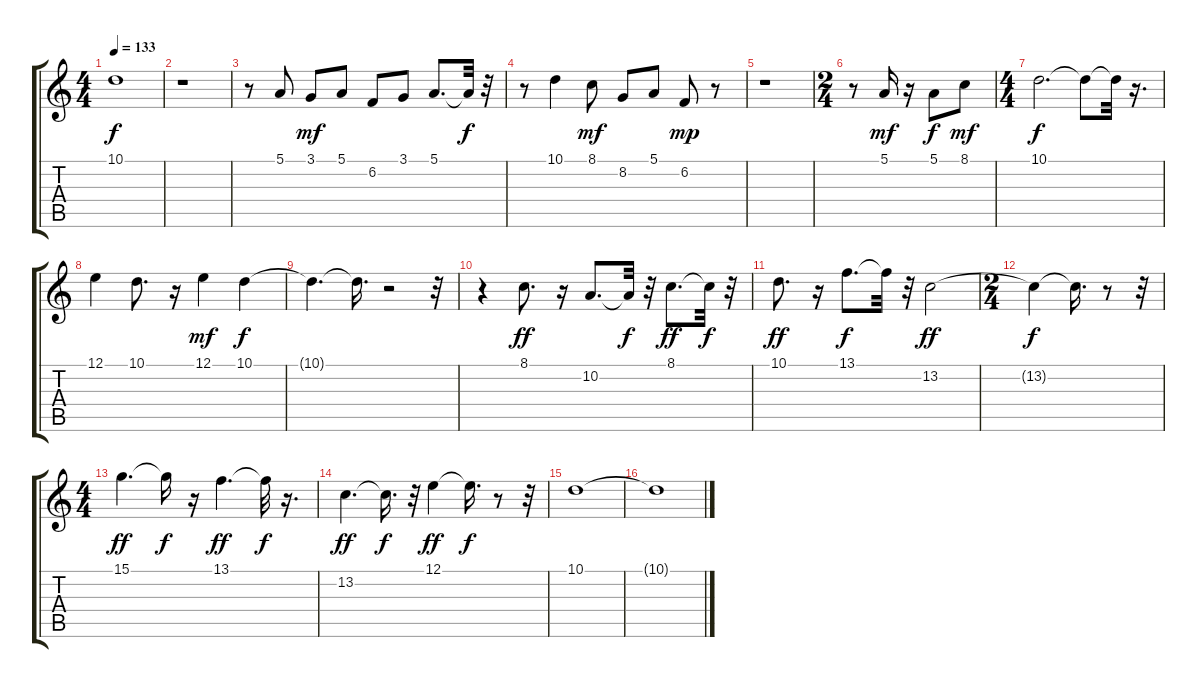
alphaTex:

\track "" {instrument flute}
\staff {score tabs}
\tuning (E4 B3 G3 D3 A2 E2) {hide}
\ts (4 4)
\tempo 133
\clef g2
\ks c
10.1.1{dy f} |
r.1 |
r.8 5.1.8 3.1.8{dy mf} 5.1.8 6.2.8 3.1.8 5.1.8{d} 5.1{t}.32{dy f} r.32 |
r.8 10.1.4 8.1.8{dy mf} 8.2.8 5.1.8 6.2.8{dy mp} r.8 |
r.1 |
\ts (2 4)
r.8 5.1.16{dy mf} r.16 5.1.8{dy f} 8.1.8{dy mf} |
\ts (4 4)
10.1.2{d dy f} 10.1{t}.8 10.1{t}.32 r.16{d} |
12.1.4 10.1.8{d} r.16 12.1.4{dy mf} 10.1.4{dy f} |
10.1{t}.4{d} 10.1{t}.16{d} r.2 r.32 |
r.4 8.1.8{d dy ff} r.16 10.2.8{d} 10.2{t}.32{dy f} r.32 8.1.8{d dy ff} 8.1{t}.32{dy f} r.32 |
10.1.8{d dy ff} r.16 13.1.8{d dy f} 13.1{t}.32 r.32 13.2.2{dy ff} |
\ts (2 4)
13.2{t}.4{dy f} 13.2{t}.16{d} r.8 r.32 |
\ts (4 4)
15.1.4{d dy ff} 15.1{t}.16{dy f} r.16 13.1.4{d dy ff} 13.1{t}.32{dy f} r.16{d} |
13.2.4{d dy ff} 13.2{t}.16{d dy f} r.32 12.1.4{dy ff} 12.1{t}.16{d dy f} r.8 r.32 |
10.1.1 |
10.1{t}.1
